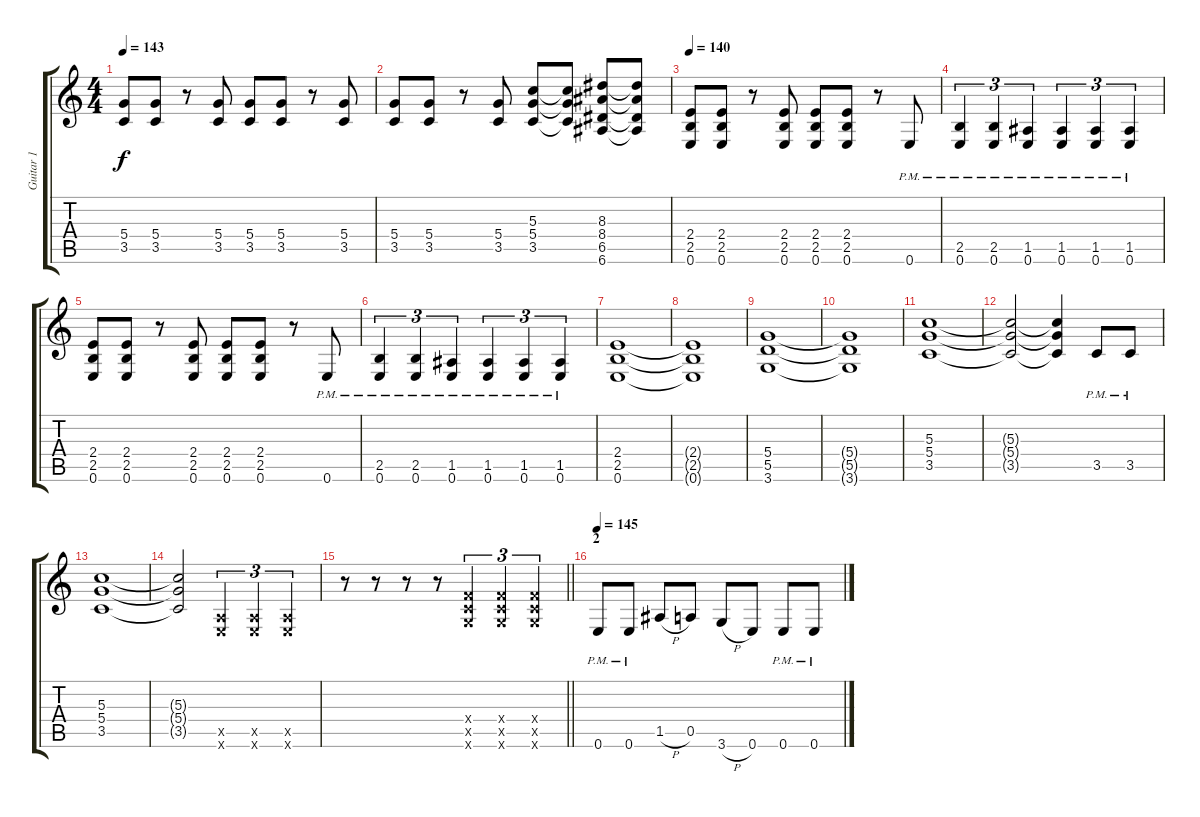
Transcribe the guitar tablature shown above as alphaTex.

\track ("Guitar 1" "Guitar 1") {instrument distortionguitar}
\staff {score tabs}
\tuning (E4 B3 G3 D3 A2 E2) {hide}
\ts (4 4)
\tempo 143
\clef g2
\ks c
(5.4 3.5).8{dy f} (5.4 3.5).8 r.8 (5.4 3.5).8 (5.4 3.5).8 (5.4 3.5).8 r.8 (5.4 3.5).8 |
(5.4 3.5).8 (5.4 3.5).8 r.8 (5.4 3.5).8 (5.3 5.4 3.5).8 (5.3{t} 5.4{t} 3.5{t}).8 (8.3 8.4 6.5 6.6).8 (8.3{t} 8.4{t} 6.5{t} 6.6{t}).8 |
\tempo 140
(2.4 2.5 0.6).8{volume 13} (2.4 2.5 0.6).8 r.8 (2.4 2.5 0.6).8 (2.4 2.5 0.6).8 (2.4 2.5 0.6).8 r.8 0.6{pm}.8 |
(2.5{pm} 0.6{pm}).4{tu (3 2)} (2.5{pm} 0.6{pm}).4{tu (3 2)} (1.5{pm} 0.6{pm}).4{tu (3 2)} (1.5{pm} 0.6{pm}).4{tu (3 2)} (1.5{pm} 0.6{pm}).4{tu (3 2)} (1.5{pm} 0.6{pm}).4{tu (3 2)} |
(2.4 2.5 0.6).8{volume 13} (2.4 2.5 0.6).8 r.8 (2.4 2.5 0.6).8 (2.4 2.5 0.6).8 (2.4 2.5 0.6).8 r.8 0.6{pm}.8 |
(2.5{pm} 0.6{pm}).4{tu (3 2)} (2.5{pm} 0.6{pm}).4{tu (3 2)} (1.5{pm} 0.6{pm}).4{tu (3 2)} (1.5{pm} 0.6{pm}).4{tu (3 2)} (1.5{pm} 0.6{pm}).4{tu (3 2)} (1.5{pm} 0.6{pm}).4{tu (3 2)} |
(2.4 2.5 0.6).1{volume 11} |
(2.4{t} 2.5{t} 0.6{t}).1 |
(5.4 5.5 3.6).1 |
(5.4{t} 5.5{t} 3.6{t}).1 |
(5.3 5.4 3.5).1 |
(5.3{t} 5.4{t} 3.5{t}).2 (5.3{t} 5.4{t} 3.5{t}).4 3.5{pm}.8 3.5{pm}.8 |
(5.3 5.4 3.5).1 |
(5.3{t} 5.4{t} 3.5{t}).2{volume 13} (0.5{x} 0.6{x}).4{tu (3 2)} (0.5{x} 0.6{x}).4{tu (3 2)} (0.5{x} 0.6{x}).4{tu (3 2)} |
\barLineRight lightlight
r.8 r.8 r.8 r.8 (3.4{x} 3.5{x} 3.6{x}).4{tu (3 2)} (3.4{x} 3.5{x} 3.6{x}).4{tu (3 2)} (3.4{x} 3.5{x} 3.6{x}).4{tu (3 2)} |
\section ("" "2")
\tempo 145
0.6{pm}.8 0.6{pm}.8 1.5{h}.8 0.5.8 3.6{h}.8 0.6.8 0.6{pm}.8 0.6{pm}.8
